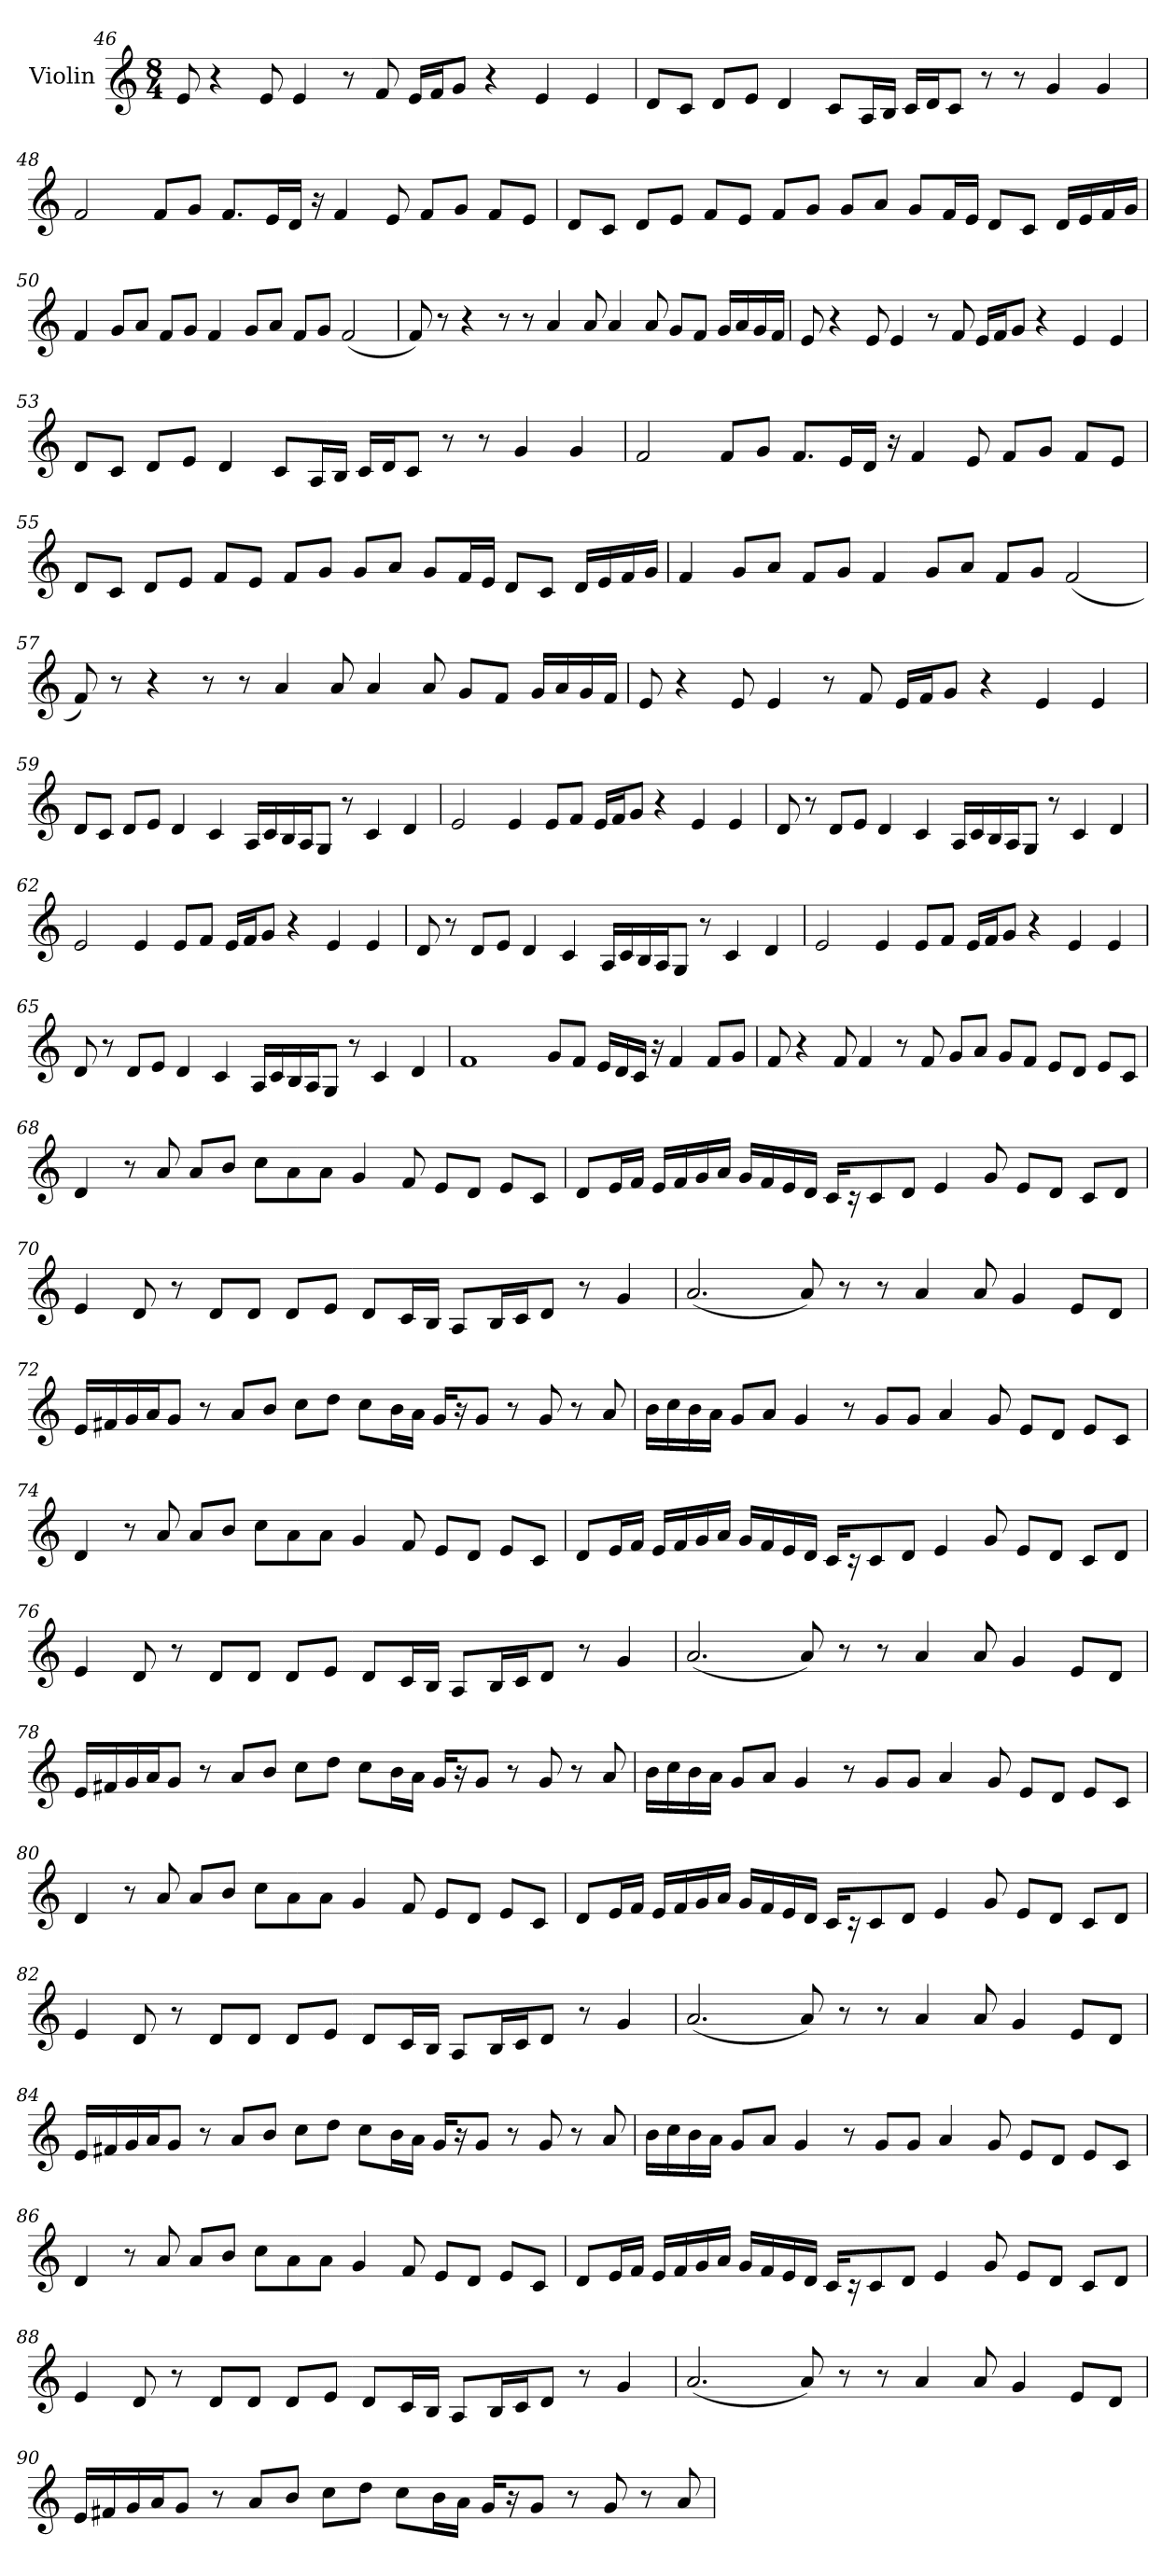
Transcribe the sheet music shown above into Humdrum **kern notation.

**kern
*part1
*staff1
*I"Violin
!!LO:PB:g=z
*clefG2
*k[]
*C:
*M8/4
=46
8e/
4r
8e/
4e/
8r
8f/
16e/LL
16f/J
8g/J
4r
4e/
4e/
=47
8d/L
8c/J
8d/L
8e/J
4d/
8c/L
16A/L
16B/JJ
16c/LL
16d/J
8c/J
8r
8r
4g/
4g/
!!LO:LB:g=z
=48
2f/
8f/L
8g/J
8.f/L
16e/L
16d/JJ
16r
4f/
8e/
8f/L
8g/J
8f/L
8e/J
=49
8d/L
8c/J
8d/L
8e/J
8f/L
8e/J
8f/L
8g/J
8g/L
8a/J
8g/L
16f/L
16e/JJ
8d/L
8c/J
16d/LL
16e/
16f/
16g/JJ
!!LO:LB:g=z
=50
4f/
8g/L
8a/J
8f/L
8g/J
4f/
8g/L
8a/J
8f/L
8g/J
(<2f/
=51
8f/)
8r
4r
8r
8r
4a/
8a/
4a/
8a/
8g/L
8f/J
16g/LL
16a/
16g/
16f/JJ
!!LO:LB:g=z
=52
8e/
4r
8e/
4e/
8r
8f/
16e/LL
16f/J
8g/J
4r
4e/
4e/
=53
8d/L
8c/J
8d/L
8e/J
4d/
8c/L
16A/L
16B/JJ
16c/LL
16d/J
8c/J
8r
8r
4g/
4g/
!!LO:LB:g=z
=54
2f/
8f/L
8g/J
8.f/L
16e/L
16d/JJ
16r
4f/
8e/
8f/L
8g/J
8f/L
8e/J
=55
8d/L
8c/J
8d/L
8e/J
8f/L
8e/J
8f/L
8g/J
8g/L
8a/J
8g/L
16f/L
16e/JJ
8d/L
8c/J
16d/LL
16e/
16f/
16g/JJ
!!LO:LB:g=z
=56
4f/
8g/L
8a/J
8f/L
8g/J
4f/
8g/L
8a/J
8f/L
8g/J
(<2f/
=57
8f/)
8r
4r
8r
8r
4a/
8a/
4a/
8a/
8g/L
8f/J
16g/LL
16a/
16g/
16f/JJ
!!LO:LB:g=z
=58
8e/
4r
8e/
4e/
8r
8f/
16e/LL
16f/J
8g/J
4r
4e/
4e/
=59
8d/L
8c/J
8d/L
8e/J
4d/
4c/
16A/LL
16c/
16B/
16A/J
8G/J
8r
4c/
4d/
!!LO:LB:g=z
=60
2e/
4e/
8e/L
8f/J
16e/LL
16f/J
8g/J
4r
4e/
4e/
=61
8d/
8r
8d/L
8e/J
4d/
4c/
16A/LL
16c/
16B/
16A/J
8G/J
8r
4c/
4d/
!!LO:PB:g=z
=62
2e/
4e/
8e/L
8f/J
16e/LL
16f/J
8g/J
4r
4e/
4e/
=63
8d/
8r
8d/L
8e/J
4d/
4c/
16A/LL
16c/
16B/
16A/J
8G/J
8r
4c/
4d/
!!LO:LB:g=z
=64
2e/
4e/
8e/L
8f/J
16e/LL
16f/J
8g/J
4r
4e/
4e/
=65
8d/
8r
8d/L
8e/J
4d/
4c/
16A/LL
16c/
16B/
16A/J
8G/J
8r
4c/
4d/
!!LO:LB:g=z
=66
1f
8g/L
8f/J
16e/LL
16d/
16c/JJ
16r
4f/
8f/L
8g/J
=67
8f/
4r
8f/
4f/
8r
8f/
8g/L
8a/J
8g/L
8f/J
8e/L
8d/J
8e/L
8c/J
!!LO:LB:g=z
=68
4d/
8r
8a/
8a/L
8b/J
8cc\L
8a\
8a\J
4g/
8f/
8e/L
8d/J
8e/L
8c/J
=69
8d/L
16e/L
16f/JJ
16e/LL
16f/
16g/
16a/JJ
16g/LL
16f/
16e/
16d/JJ
16c/KL
16r
8c/
8d/J
4e/
8g/
8e/L
8d/J
8c/L
8d/J
!!LO:LB:g=z
=70
4e/
8d/
8r
8d/L
8d/J
8d/L
8e/J
8d/L
16c/L
16B/JJ
8A/L
16B/L
16c/J
8d/J
8r
4g/
=71
(<2.a/
8a/)
8r
8r
4a/
8a/
4g/
8e/L
8d/J
!!LO:LB:g=z
=72
16e/LL
16f#X/
16g/
16a/J
8g/J
8r
8a/L
8b/J
8cc\L
8dd\J
8cc\L
16b\L
16a\JJ
16g/KL
16r
8g/J
8r
8g/
8r
8a/
=73
16b\LL
16cc\
16b\
16a\JJ
8g/L
8a/J
4g/
8r
8g/L
8g/J
4a/
8g/
8e/L
8d/J
8e/L
8c/J
!!LO:LB:g=z
=74
4d/
8r
8a/
8a/L
8b/J
8cc\L
8a\
8a\J
4g/
8f/
8e/L
8d/J
8e/L
8c/J
=75
8d/L
16e/L
16f/JJ
16e/LL
16f/
16g/
16a/JJ
16g/LL
16f/
16e/
16d/JJ
16c/KL
16r
8c/
8d/J
4e/
8g/
8e/L
8d/J
8c/L
8d/J
!!LO:LB:g=z
=76
4e/
8d/
8r
8d/L
8d/J
8d/L
8e/J
8d/L
16c/L
16B/JJ
8A/L
16B/L
16c/J
8d/J
8r
4g/
=77
(<2.a/
8a/)
8r
8r
4a/
8a/
4g/
8e/L
8d/J
!!LO:PB:g=z
=78
16e/LL
16f#X/
16g/
16a/J
8g/J
8r
8a/L
8b/J
8cc\L
8dd\J
8cc\L
16b\L
16a\JJ
16g/KL
16r
8g/J
8r
8g/
8r
8a/
=79
16b\LL
16cc\
16b\
16a\JJ
8g/L
8a/J
4g/
8r
8g/L
8g/J
4a/
8g/
8e/L
8d/J
8e/L
8c/J
!!LO:LB:g=z
=80
4d/
8r
8a/
8a/L
8b/J
8cc\L
8a\
8a\J
4g/
8f/
8e/L
8d/J
8e/L
8c/J
=81
8d/L
16e/L
16f/JJ
16e/LL
16f/
16g/
16a/JJ
16g/LL
16f/
16e/
16d/JJ
16c/KL
16r
8c/
8d/J
4e/
8g/
8e/L
8d/J
8c/L
8d/J
!!LO:LB:g=z
=82
4e/
8d/
8r
8d/L
8d/J
8d/L
8e/J
8d/L
16c/L
16B/JJ
8A/L
16B/L
16c/J
8d/J
8r
4g/
=83
(<2.a/
8a/)
8r
8r
4a/
8a/
4g/
8e/L
8d/J
!!LO:LB:g=z
=84
16e/LL
16f#X/
16g/
16a/J
8g/J
8r
8a/L
8b/J
8cc\L
8dd\J
8cc\L
16b\L
16a\JJ
16g/KL
16r
8g/J
8r
8g/
8r
8a/
=85
16b\LL
16cc\
16b\
16a\JJ
8g/L
8a/J
4g/
8r
8g/L
8g/J
4a/
8g/
8e/L
8d/J
8e/L
8c/J
!!LO:LB:g=z
=86
4d/
8r
8a/
8a/L
8b/J
8cc\L
8a\
8a\J
4g/
8f/
8e/L
8d/J
8e/L
8c/J
=87
8d/L
16e/L
16f/JJ
16e/LL
16f/
16g/
16a/JJ
16g/LL
16f/
16e/
16d/JJ
16c/KL
16r
8c/
8d/J
4e/
8g/
8e/L
8d/J
8c/L
8d/J
!!LO:LB:g=z
=88
4e/
8d/
8r
8d/L
8d/J
8d/L
8e/J
8d/L
16c/L
16B/JJ
8A/L
16B/L
16c/J
8d/J
8r
4g/
=89
(<2.a/
8a/)
8r
8r
4a/
8a/
4g/
8e/L
8d/J
!!LO:LB:g=z
=90
16e/LL
16f#X/
16g/
16a/J
8g/J
8r
8a/L
8b/J
8cc\L
8dd\J
8cc\L
16b\L
16a\JJ
16g/KL
16r
8g/J
8r
8g/
8r
8a/
=
*-
